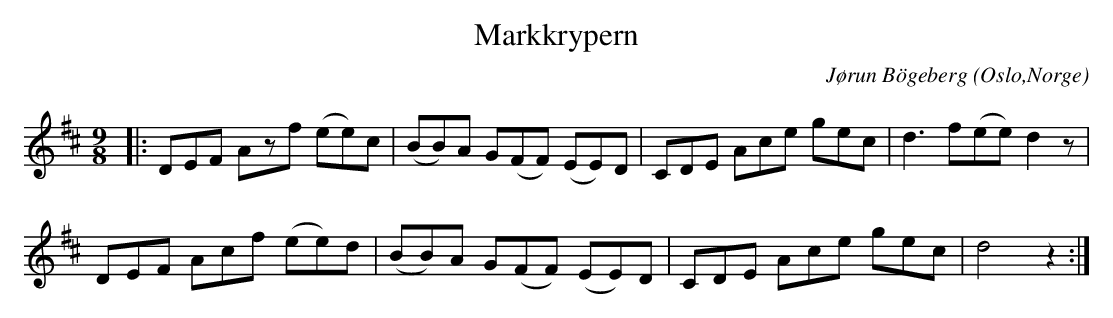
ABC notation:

X:1
T:Markkrypern
C:Jørun Bögeberg
O:Oslo,Norge
M:9/8
L:1/8
K:D
|: DEF Azf (ee)c|(BB)A G(FF) (EE)D|CDE Ace gec| d3 f(ee)d2z|
DEF Acf (ee)d| (BB)A G(FF) (EE)D| CDE Ace gec|d4z2 :|
